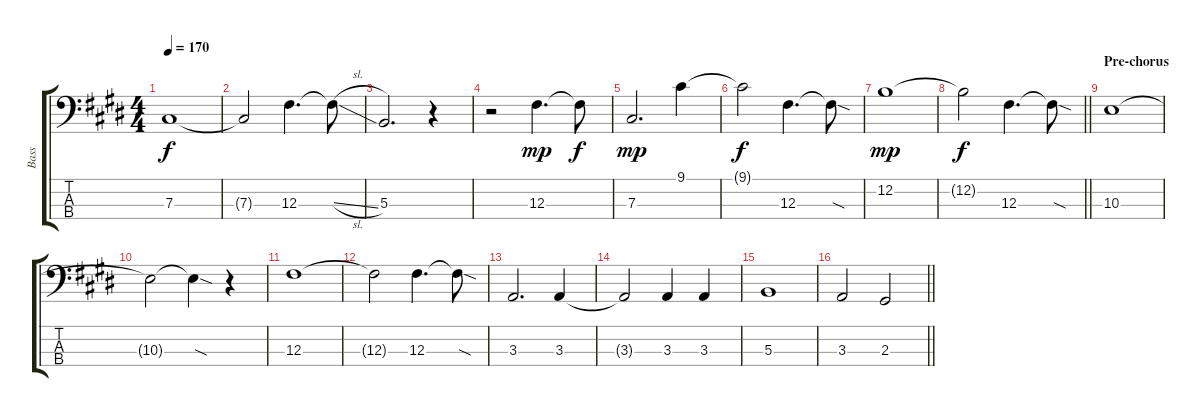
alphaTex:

\track ("Bass" "Bass") {instrument electricbassfinger}
\staff {score tabs}
\tuning (E2 B1 Gb1 Db1) {hide}
\ts (4 4)
\tempo 170
\clef f4
\ks c#minor
7.3.1{dy f} |
7.3{t}.2 12.3.4{d} 12.3{sl t}.8 |
5.3.2{d} r.4 |
r.2 12.3.4{d dy mp} 12.3{t}.8{dy f} |
7.3.2{d dy mp} 9.1.4 |
9.1{t}.2{dy f} 12.3.4{d} 12.3{sod t}.8 |
12.2.1{dy mp} |
\barLineRight lightlight
12.2{t}.2{dy f} 12.3.4{d} 12.3{sod t}.8 |
\section ("" "Pre-chorus")
10.3.1 |
10.3{t}.2 10.3{sod t}.4 r.4 |
12.3.1 |
12.3{t}.2 12.3.4{d} 12.3{sod t}.8 |
3.3.2{d} 3.3.4 |
3.3{t}.2 3.3.4 3.3.4 |
5.3.1 |
\barLineRight lightlight
3.3.2 2.3.2
